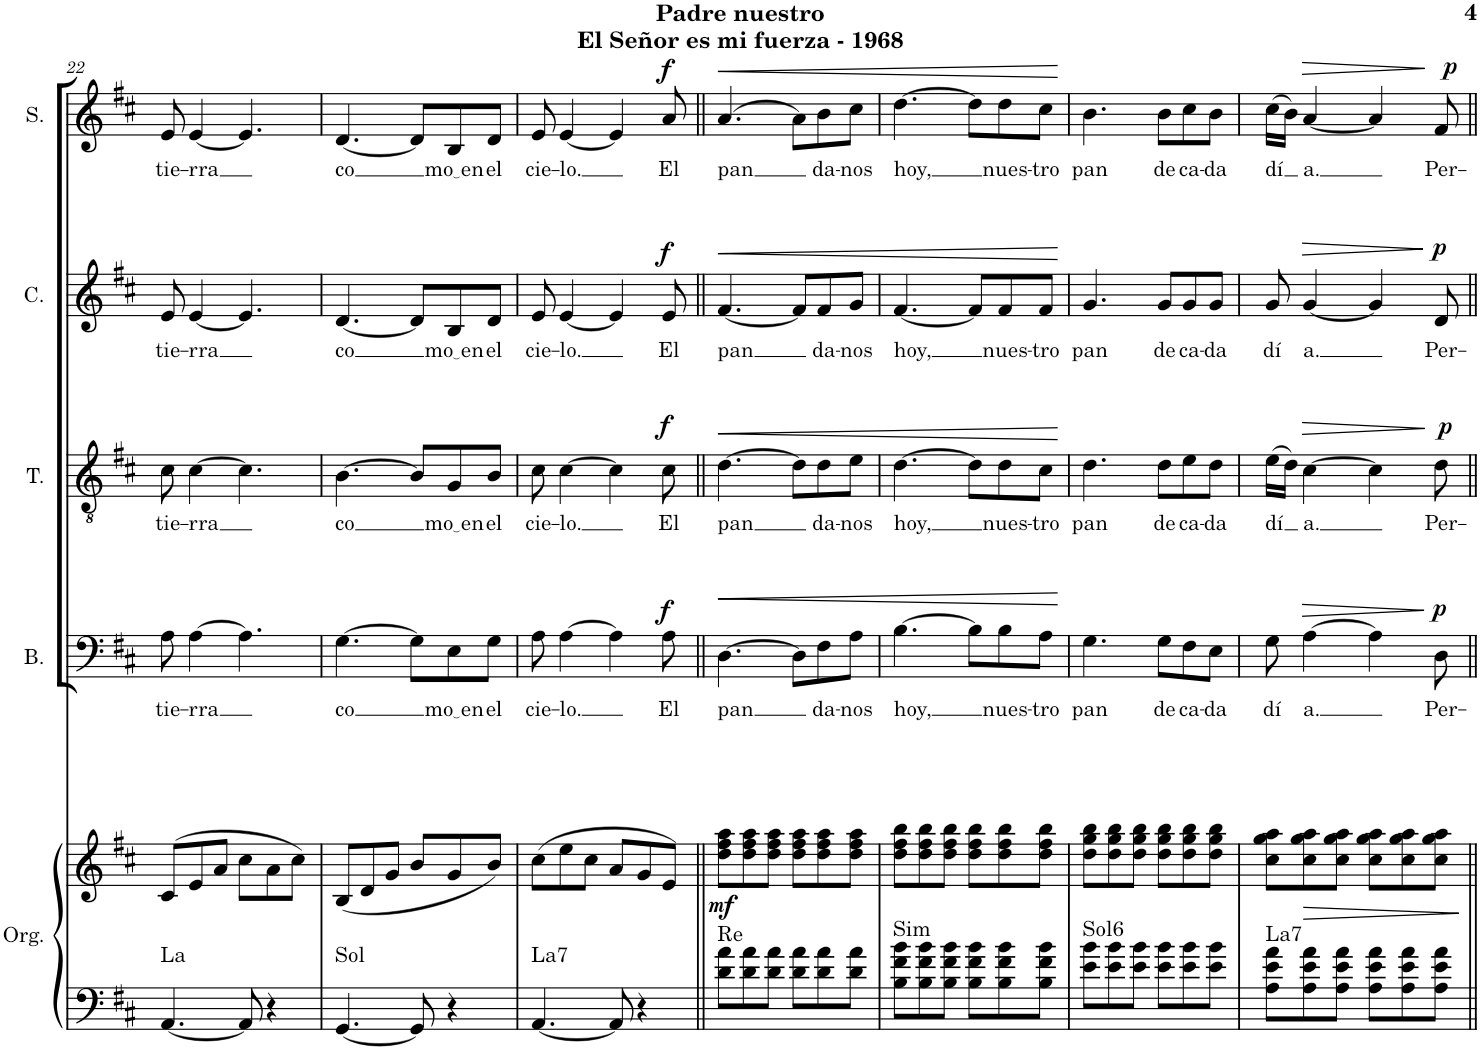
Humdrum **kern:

**kern	**kern	**dynam	**harte	**kern	**text	**dynam	**kern	**text	**dynam	**kern	**text	**dynam	**kern	**text	**dynam
*part5	*part5	*part5	*part5	*part4	*part4	*part4	*part3	*part3	*part3	*part2	*part2	*part2	*part1	*part1	*part1
*staff6	*staff5	*staff5/6	*	*staff4	*staff4	*staff4	*staff3	*staff3	*staff3	*staff2	*staff2	*staff2	*staff1	*staff1	*staff1
*I"Órgano	*	*	*	*I"Bajo	*	*	*I"Tenor	*	*	*I"Contralto	*	*	*I"Soprano	*	*
*	*	*	*	*I'B.	*	*	*I'T.	*	*	*I'C.	*	*	*I'S.	*	*
!!LO:PB:g=z
*clefF4	*clefG2	*	*	*clefF4	*	*	*clefGv2	*	*	*clefG2	*	*	*clefG2	*	*
*k[f#c#]	*k[f#c#]	*	*	*k[f#c#]	*	*	*k[f#c#]	*	*	*k[f#c#]	*	*	*k[f#c#]	*	*
*M6/8	*M6/8	*	*	*M6/8	*	*	*M6/8	*	*	*M6/8	*	*	*M6/8	*	*
=22	=22	=22	=22	=22	=22	=22	=22	=22	=22	=22	=22	=22	=22	=22	=22
!	!	!	!LO:H:kt=La	!	!LO:LY:b	!	!	!LO:LY:b	!	!	!LO:LY:b	!	!	!LO:LY:b	!
[4.AA/	(8c#/L	.	N	8A\	tie-	.	8c#\	tie-	.	8e/	tie-	.	8e/	tie-	.
!	!	!	!	!	!LO:LY:b	!	!	!LO:LY:b	!	!	!LO:LY:b	!	!	!LO:LY:b	!
.	8e/	.	.	[4A\	-rra	.	[4c#\	-rra	.	[4e/	-rra	.	[4e/	-rra	.
.	8a/J	.	.	.	.	.	.	.	.	.	.	.	.	.	.
8AA/]	8cc#\L	.	.	4.A\]	.	.	4.c#\]	.	.	4.e/]	.	.	4.e/]	.	.
4r	8a\	.	.	.	.	.	.	.	.	.	.	.	.	.	.
.	8cc#\J)	.	.	.	.	.	.	.	.	.	.	.	.	.	.
=23	=23	=23	=23	=23	=23	=23	=23	=23	=23	=23	=23	=23	=23	=23	=23
!	!	!	!LO:H:kt=Sol	!	!LO:LY:b	!	!	!LO:LY:b	!	!	!LO:LY:b	!	!	!LO:LY:b	!
[4.GG/	(8B/L	.	N	[4.G\	co	.	[4.B\	co	.	[4.d/	co	.	[4.d/	co	.
.	8d/	.	.	.	.	.	.	.	.	.	.	.	.	.	.
.	8g/J	.	.	.	.	.	.	.	.	.	.	.	.	.	.
8GG/]	8b/L	.	.	8G\L]	.	.	8B/L]	.	.	8d/L]	.	.	8d/L]	.	.
!	!	!	!	!	!LO:LY:b	!	!	!LO:LY:b	!	!	!LO:LY:b	!	!	!LO:LY:b	!
4r	8g/	.	.	8E\	mo en	.	8G/	mo en	.	8B/	mo en	.	8B/	mo en	.
!	!	!	!	!	!LO:LY:b	!	!	!LO:LY:b	!	!	!LO:LY:b	!	!	!LO:LY:b	!
.	8b/J)	.	.	8G\J	el	.	8B/J	el	.	8d/J	el	.	8d/J	el	.
=24	=24	=24	=24	=24	=24	=24	=24	=24	=24	=24	=24	=24	=24	=24	=24
!	!	!	!LO:H:kt=La7	!	!LO:LY:b	!	!	!LO:LY:b	!	!	!LO:LY:b	!	!	!LO:LY:b	!
[4.AA/	(8cc#\L	.	N	8A\	cie-	.	8c#\	cie-	.	8e/	cie-	.	8e/	cie-	.
!	!	!	!	!	!LO:LY:b	!	!	!LO:LY:b	!	!	!LO:LY:b	!	!	!LO:LY:b	!
.	8ee\	.	.	[4A\	-lo.	.	[4c#\	-lo.	.	[4e/	-lo.	.	[4e/	-lo.	.
.	8cc#\J	.	.	.	.	.	.	.	.	.	.	.	.	.	.
8AA/]	8a/L	.	.	4A\]	.	.	4c#\]	.	.	4e/]	.	.	4e/]	.	.
4r	8g/	.	.	.	.	.	.	.	.	.	.	.	.	.	.
!	!	!	!	!	!LO:LY:b	!LO:DY:a	!	!LO:LY:b	!LO:DY:a	!	!LO:LY:b	!LO:DY:a	!	!LO:LY:b	!LO:DY:a
.	8e/J)	.	.	8A\	El	f	8c#\	El	f	8e/	El	f	8a/	El	f
=25||	=25||	=25||	=25||	=25||	=25||	=25||	=25||	=25||	=25||	=25||	=25||	=25||	=25||	=25||	=25||
!	!	!LO:DY:b	!LO:H:kt=Re	!	!LO:LY:b	!LO:HP:b	!	!LO:LY:b	!LO:HP:b	!	!LO:LY:b	!LO:HP:b	!	!LO:LY:b	!LO:HP:b
8d\ 8a\L	8dd\ 8ff#\ 8aa\L	mf	N	[4.D\	pan	<	[4.d\	pan	<	[4.f#/	pan	<	[4.a/	pan	<
8d\ 8a\	8dd\ 8ff#\ 8aa\	.	.	.	.	.	.	.	.	.	.	.	.	.	.
8d\ 8a\J	8dd\ 8ff#\ 8aa\J	.	.	.	.	.	.	.	.	.	.	.	.	.	.
8d\ 8a\L	8dd\ 8ff#\ 8aa\L	.	.	8D\L]	.	.	8d\L]	.	.	8f#/L]	.	.	8a\L]	.	.
!	!	!	!	!	!LO:LY:b	!	!	!LO:LY:b	!	!	!LO:LY:b	!	!	!LO:LY:b	!
8d\ 8a\	8dd\ 8ff#\ 8aa\	.	.	8F#\	da-	.	8d\	da-	.	8f#/	da-	.	8b\	da-	.
!	!	!	!	!	!LO:LY:b	!	!	!LO:LY:b	!	!	!LO:LY:b	!	!	!LO:LY:b	!
8d\ 8a\J	8dd\ 8ff#\ 8aa\J	.	.	8A\J	-nos	.	8e\J	-nos	.	8g/J	-nos	.	8cc#\J	-nos	.
=26	=26	=26	=26	=26	=26	=26	=26	=26	=26	=26	=26	=26	=26	=26	=26
!	!	!	!LO:H:kt=Sim	!	!LO:LY:b	!	!	!LO:LY:b	!	!	!LO:LY:b	!	!	!LO:LY:b	!
8B\ 8f#\ 8b\L	8dd\ 8ff#\ 8bb\L	.	N	[4.B\	hoy,	.	[4.d\	hoy,	.	[4.f#/	hoy,	.	[4.dd\	hoy,	.
8B\ 8f#\ 8b\	8dd\ 8ff#\ 8bb\	.	.	.	.	.	.	.	.	.	.	.	.	.	.
8B\ 8f#\ 8b\J	8dd\ 8ff#\ 8bb\J	.	.	.	.	.	.	.	.	.	.	.	.	.	.
8B\ 8f#\ 8b\L	8dd\ 8ff#\ 8bb\L	.	.	8B\L]	.	.	8d\L]	.	.	8f#/L]	.	.	8dd\L]	.	.
!	!	!	!	!	!LO:LY:b	!	!	!LO:LY:b	!	!	!LO:LY:b	!	!	!LO:LY:b	!
8B\ 8f#\ 8b\	8dd\ 8ff#\ 8bb\	.	.	8B\	nues-	.	8d\	nues-	.	8f#/	nues-	.	8dd\	nues-	.
!	!	!	!	!	!LO:LY:b	!	!	!LO:LY:b	!	!	!LO:LY:b	!	!	!LO:LY:b	!
8B\ 8f#\ 8b\J	8dd\ 8ff#\ 8bb\J	.	.	8A\J	-tro	.	8c#\J	-tro	.	8f#/J	-tro	.	8cc#\J	-tro	.
.	.	.	.	.	.	[	.	.	[	.	.	[	.	.	[
=27	=27	=27	=27	=27	=27	=27	=27	=27	=27	=27	=27	=27	=27	=27	=27
!	!	!	!LO:H:kt=Sol6	!	!LO:LY:b	!	!	!LO:LY:b	!	!	!LO:LY:b	!	!	!LO:LY:b	!
8e\ 8b\L	8dd\ 8gg\ 8bb\L	.	N	4.G\	pan	.	4.d\	pan	.	4.g/	pan	.	4.b\	pan	.
8e\ 8b\	8dd\ 8gg\ 8bb\	.	.	.	.	.	.	.	.	.	.	.	.	.	.
8e\ 8b\J	8dd\ 8gg\ 8bb\J	.	.	.	.	.	.	.	.	.	.	.	.	.	.
!	!	!	!	!	!LO:LY:b	!	!	!LO:LY:b	!	!	!LO:LY:b	!	!	!LO:LY:b	!
8e\ 8b\L	8dd\ 8gg\ 8bb\L	.	.	8G\L	de	.	8d\L	de	.	8g/L	de	.	8b\L	de	.
!	!	!	!	!	!LO:LY:b	!	!	!LO:LY:b	!	!	!LO:LY:b	!	!	!LO:LY:b	!
8e\ 8b\	8dd\ 8gg\ 8bb\	.	.	8F#\	ca-	.	8e\	ca-	.	8g/	ca-	.	8cc#\	ca-	.
!	!	!	!	!	!LO:LY:b	!	!	!LO:LY:b	!	!	!LO:LY:b	!	!	!LO:LY:b	!
8e\ 8b\J	8dd\ 8gg\ 8bb\J	.	.	8E\J	-da	.	8d\J	-da	.	8g/J	-da	.	8b\J	-da	.
=28	=28	=28	=28	=28	=28	=28	=28	=28	=28	=28	=28	=28	=28	=28	=28
!	!	!	!LO:H:kt=La7	!	!LO:LY:b	!	!	!LO:LY:b	!	!	!LO:LY:b	!	!	!LO:LY:b	!
8A\ 8e\ 8a\L	8cc#\ 8gg\ 8aa\L	.	N	8G\	dí	.	(16e\LL	dí	.	8g/	dí	.	(16cc#\LL	dí	.
.	.	.	.	.	.	.	16d\JJ)	.	.	.	.	.	16b\JJ)	.	.
!	!	!LO:HP:b	!	!	!LO:LY:b	!LO:HP:b	!	!LO:LY:b	!LO:HP:b	!	!LO:LY:b	!LO:HP:b	!	!LO:LY:b	!LO:HP:b
8A\ 8e\ 8a\	8cc#\ 8gg\ 8aa\	>	.	[4A\	-a.	>	[4c#\	a.	>	[4g/	-a.	>	[4a/	a.	>
8A\ 8e\ 8a\J	8cc#\ 8gg\ 8aa\J	.	.	.	.	.	.	.	.	.	.	.	.	.	.
8A\ 8e\ 8a\L	8cc#\ 8gg\ 8aa\L	.	.	4A\]	.	.	4c#\]	.	.	4g/]	.	.	4a/]	.	.
8A\ 8e\ 8a\	8cc#\ 8gg\ 8aa\	.	.	.	.	.	.	.	.	.	.	.	.	.	.
!	!	!	!	!	!LO:LY:b	!LO:DY:n=1:a	!	!LO:LY:b	!LO:DY:n=1:a	!	!LO:LY:b	!LO:DY:n=1:a	!	!LO:LY:b	!LO:DY:n=1:a
8A\ 8e\ 8a\J	8cc#\ 8gg\ 8aa\J	.	.	8D\	Per-	] p	8d\	Per-	] p	8d/	Per-	] p	8f#/	Per-	] p
.	.	]	.	.	.	.	.	.	.	.	.	.	.	.	.
=||	=||	=||	=||	=||	=||	=||	=||	=||	=||	=||	=||	=||	=||	=||	=||
*-	*-	*-	*-	*-	*-	*-	*-	*-	*-	*-	*-	*-	*-	*-	*-
